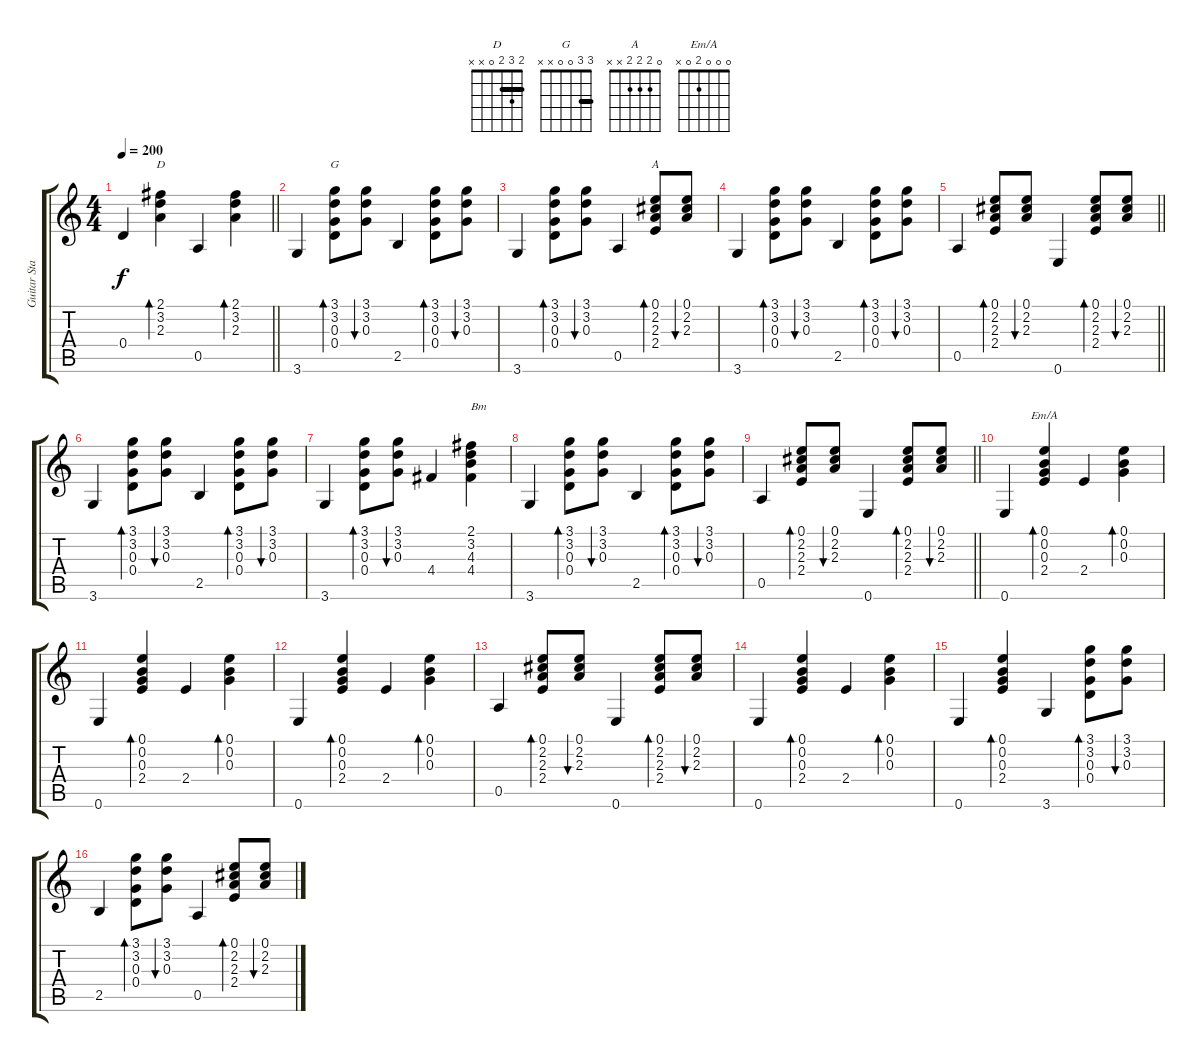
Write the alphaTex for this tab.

\track ("Guitar Standard" "Guitar Sta") {instrument acousticguitarsteel}
\staff {score tabs}
\tuning (E4 B3 G3 D3 A2 E2) {hide}
\chord ("D" 2 3 2 0 x x) {barre 2}
\chord ("G" 3 3 0 0 x x) {barre 3}
\chord ("A" 0 2 2 2 x x)
\chord ("Em/A" 0 0 0 2 0 x)
\ts (4 4)
\tempo 200
\clef g2
\barLineRight lightlight
\ks c
0.4.4{dy f} (2.1 3.2 2.3).4{bd 60 ch "D"} 0.5.4 (2.1 3.2 2.3).4{bd 60} |
3.6.4 (3.1 3.2 0.3 0.4).8{bd 60 ch "G"} (3.1 3.2 0.3).8{bu 60} 2.5.4 (3.1 3.2 0.3 0.4).8{bd 60} (3.1 3.2 0.3).8{bu 60} |
3.6.4 (3.1 3.2 0.3 0.4).8{bd 60} (3.1 3.2 0.3).8{bu 60} 0.5.4 (0.1 2.2 2.3 2.4).8{bd 60 ch "A"} (0.1 2.2 2.3).8{bu 60} |
3.6.4 (3.1 3.2 0.3 0.4).8{bd 60} (3.1 3.2 0.3).8{bu 60} 2.5.4 (3.1 3.2 0.3 0.4).8{bd 60} (3.1 3.2 0.3).8{bu 60} |
\barLineRight lightlight
0.5.4 (0.1 2.2 2.3 2.4).8{bd 60} (0.1 2.2 2.3).8{bu 60} 0.6.4 (0.1 2.2 2.3 2.4).8{bd 60} (0.1 2.2 2.3).8{bu 60} |
3.6.4 (3.1 3.2 0.3 0.4).8{bd 60} (3.1 3.2 0.3).8{bu 60} 2.5.4 (3.1 3.2 0.3 0.4).8{bd 60} (3.1 3.2 0.3).8{bu 60} |
3.6.4 (3.1 3.2 0.3 0.4).8{bd 60} (3.1 3.2 0.3).8{bu 60} 4.4.4 (2.1 3.2 4.3 4.4).4{txt "Bm"} |
3.6.4 (3.1 3.2 0.3 0.4).8{bd 60} (3.1 3.2 0.3).8{bu 60} 2.5.4 (3.1 3.2 0.3 0.4).8{bd 60} (3.1 3.2 0.3).8{bu 60} |
\barLineRight lightlight
0.5.4 (0.1 2.2 2.3 2.4).8{bd 60} (0.1 2.2 2.3).8{bu 60} 0.6.4 (0.1 2.2 2.3 2.4).8{bd 60} (0.1 2.2 2.3).8{bu 60} |
0.6.4 (0.1 0.2 0.3 2.4).4{bd 60 ch "Em/A"} 2.4.4 (0.1 0.2 0.3).4{bd 60} |
0.6.4 (0.1 0.2 0.3 2.4).4{bd 60} 2.4.4 (0.1 0.2 0.3).4{bd 60} |
0.6.4 (0.1 0.2 0.3 2.4).4{bd 60} 2.4.4 (0.1 0.2 0.3).4{bd 60} |
0.5.4 (0.1 2.2 2.3 2.4).8{bd 60} (0.1 2.2 2.3).8{bu 60} 0.6.4 (0.1 2.2 2.3 2.4).8{bd 60} (0.1 2.2 2.3).8{bu 60} |
0.6.4 (0.1 0.2 0.3 2.4).4{bd 60} 2.4.4 (0.1 0.2 0.3).4{bd 60} |
0.6.4 (0.1 0.2 0.3 2.4).4{bd 60} 3.6.4 (3.1 3.2 0.3 0.4).8{bd 60} (3.1 3.2 0.3).8{bu 60} |
2.5.4 (3.1 3.2 0.3 0.4).8{bd 60} (3.1 3.2 0.3).8{bu 60} 0.5.4 (0.1 2.2 2.3 2.4).8{bd 60} (0.1 2.2 2.3).8{bu 60}
